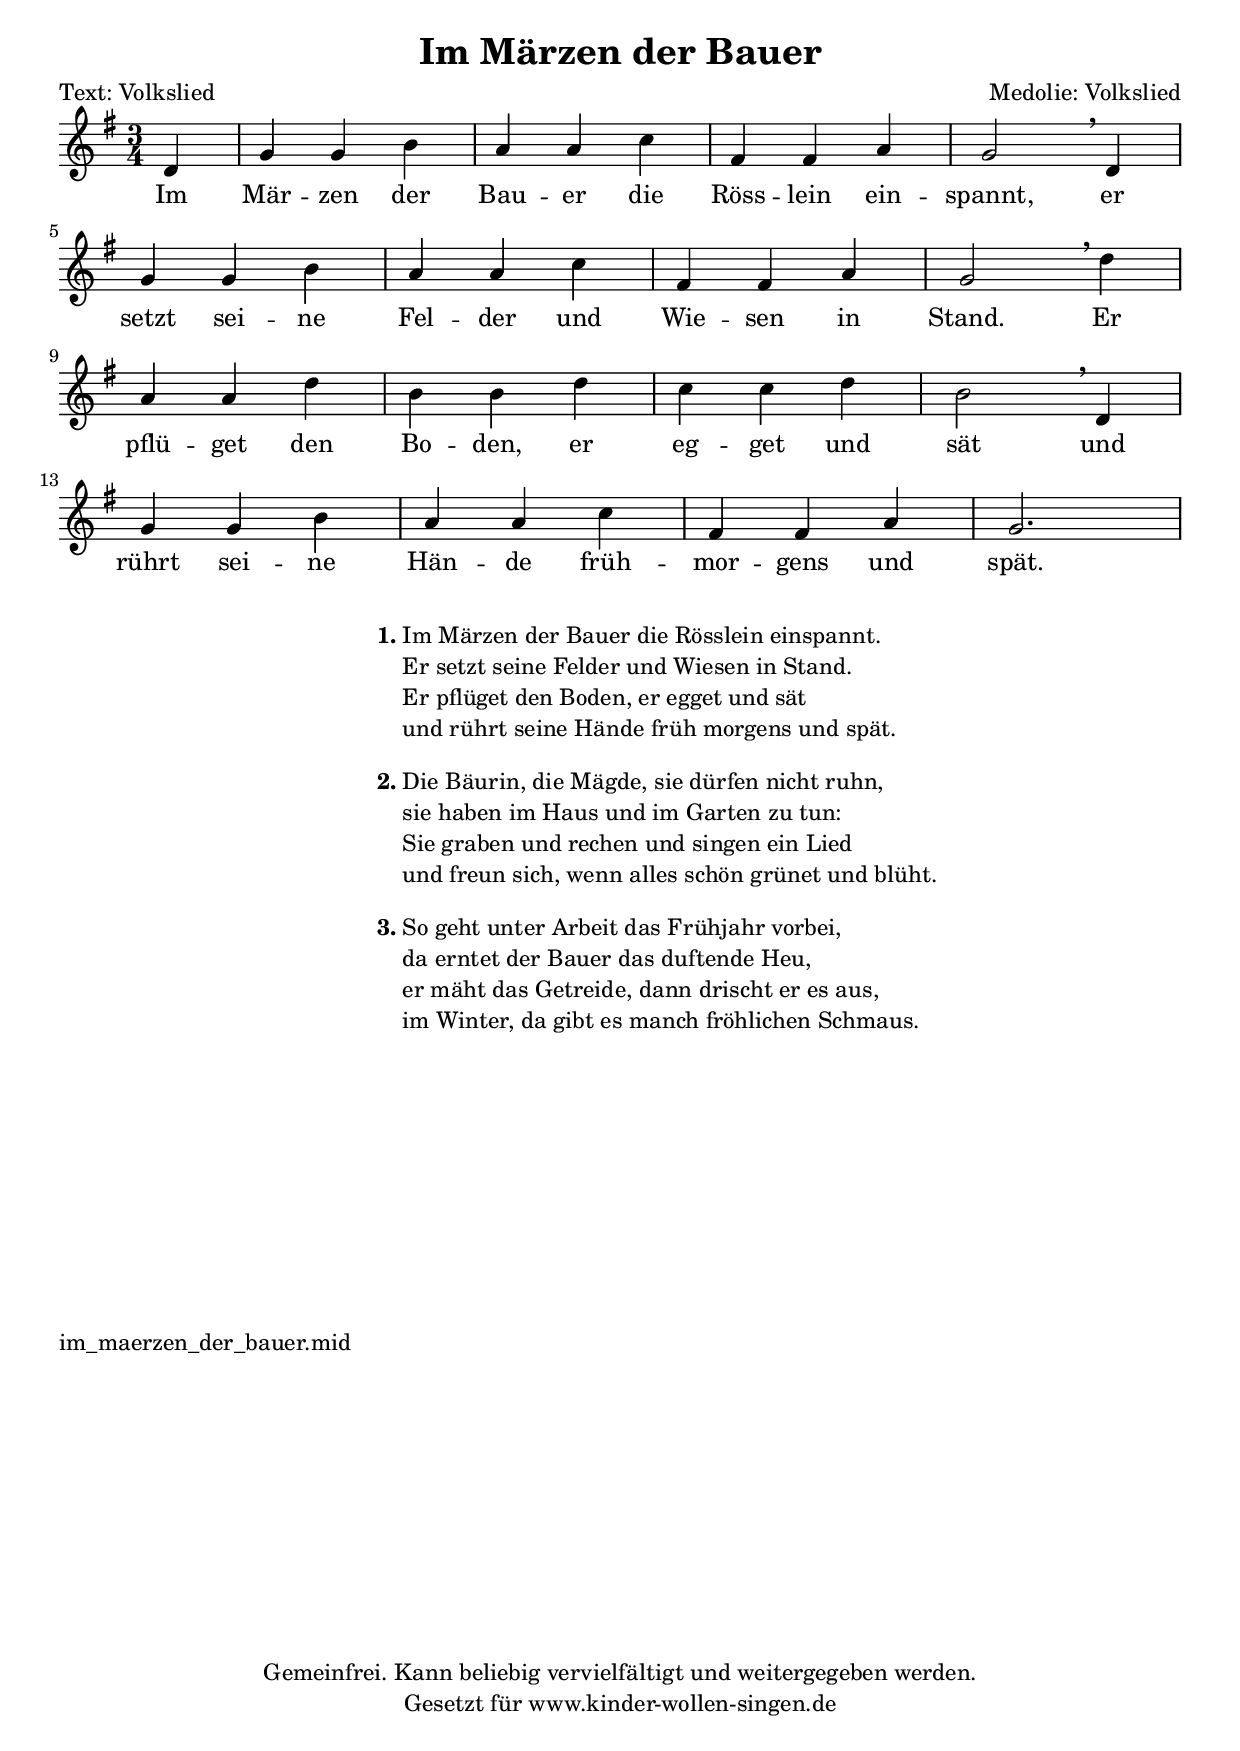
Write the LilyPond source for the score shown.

\version "2.24.3"
\bookpart {
  \tocItem \markup  "Im Märzen der Bauer"
  \header { title = "Im Märzen der Bauer"
    poet     = "Text: Volkslied"
    composer = "Medolie: Volkslied"
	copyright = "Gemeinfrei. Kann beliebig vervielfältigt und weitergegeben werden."
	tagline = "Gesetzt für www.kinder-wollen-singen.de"
  }

\score{
  \midi {\tempo 4 = 120}
  \layout {indent = 0 }

    \transpose g g {
    \relative c' {
	\autoBeamOff
    \key g \major \time 3/4
  \time 3/4
  \key g \major
  \partial 4

d4 |
g4 g4 b4 |
a4 a4 c4 |
fis,4 fis4 a4 |
g2 \breathe d4 | \break
g4 g4 b4 |
a4 a4 c4 |
fis,4 fis4 a4 |
g2 \breathe d'4 | \break

a4 a4 d4 |
b4 b4 d4 |
c4 c4 d4 |
b2 \breathe d,4 | \break
g4 g4 b4 |
a4 a4 c4 |
fis,4 fis4 a4 |
g2. | \break

}}


\addlyrics {
  Im Mär -- zen der Bau -- er die Röss -- lein ein -- spannt,
  er setzt sei -- ne Fel -- der und Wie -- sen in Stand.
  Er pflü -- get den Bo -- den, er eg -- get und sät
  und rührt sei -- ne Hän -- de früh -- mor -- gens und spät.
}}


\markup {

  \vspace #2
  \hspace #30
  \line {
     \column {
       \line { \bold "1."
        \column {
"Im Märzen der Bauer die Rösslein einspannt."
"Er setzt seine Felder und Wiesen in Stand."
"Er pflüget den Boden, er egget und sät"
"und rührt seine Hände früh morgens und spät."
}}

      \vspace #1
      \line { \bold "2."
        \column {

"Die Bäurin, die Mägde, sie dürfen nicht ruhn,"
"sie haben im Haus und im Garten zu tun:"
"Sie graben und rechen und singen ein Lied"
"und freun sich, wenn alles schön grünet und blüht."
}}

      \vspace #1
      \line { \bold "3."
        \column {

"So geht unter Arbeit das Frühjahr vorbei,"
"da erntet der Bauer das duftende Heu,"
"er mäht das Getreide, dann drischt er es aus,"
"im Winter, da gibt es manch fröhlichen Schmaus."
}}
}}

}
 \markup {
  \vspace #10
  \with-url #"http:///edgar-saenger.de/musik/volkslieder/src/im_maerzen_der_bauer.mid"
                                                            {im_maerzen_der_bauer.mid}
 }
}